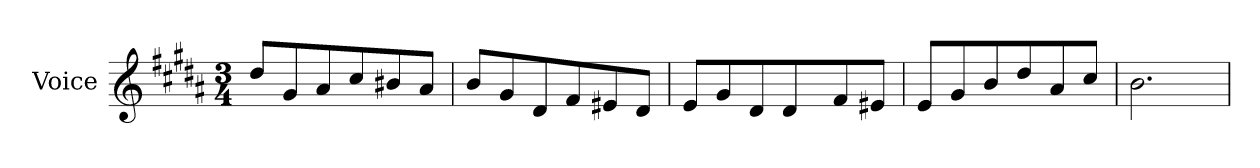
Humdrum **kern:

**kern
*part1
*staff1
*I"Voice
*I'Voice
*clefG2
*k[f#c#g#d#a#]
*M3/4
=1
8dd#/L
8g#/
8a#/
8cc#/
8b#X/
8a#/J
=2
8b/L
8g#/
8d#/
8f#/
8e#X/
8d#/J
=3
8e/L
8g#/
8d#/
4d#/
8f#/
8e#X/J
=4
8e/L
8g#/
8b/
8dd#/
8a#/
8cc#/J
=5
2.b\
=
*-
